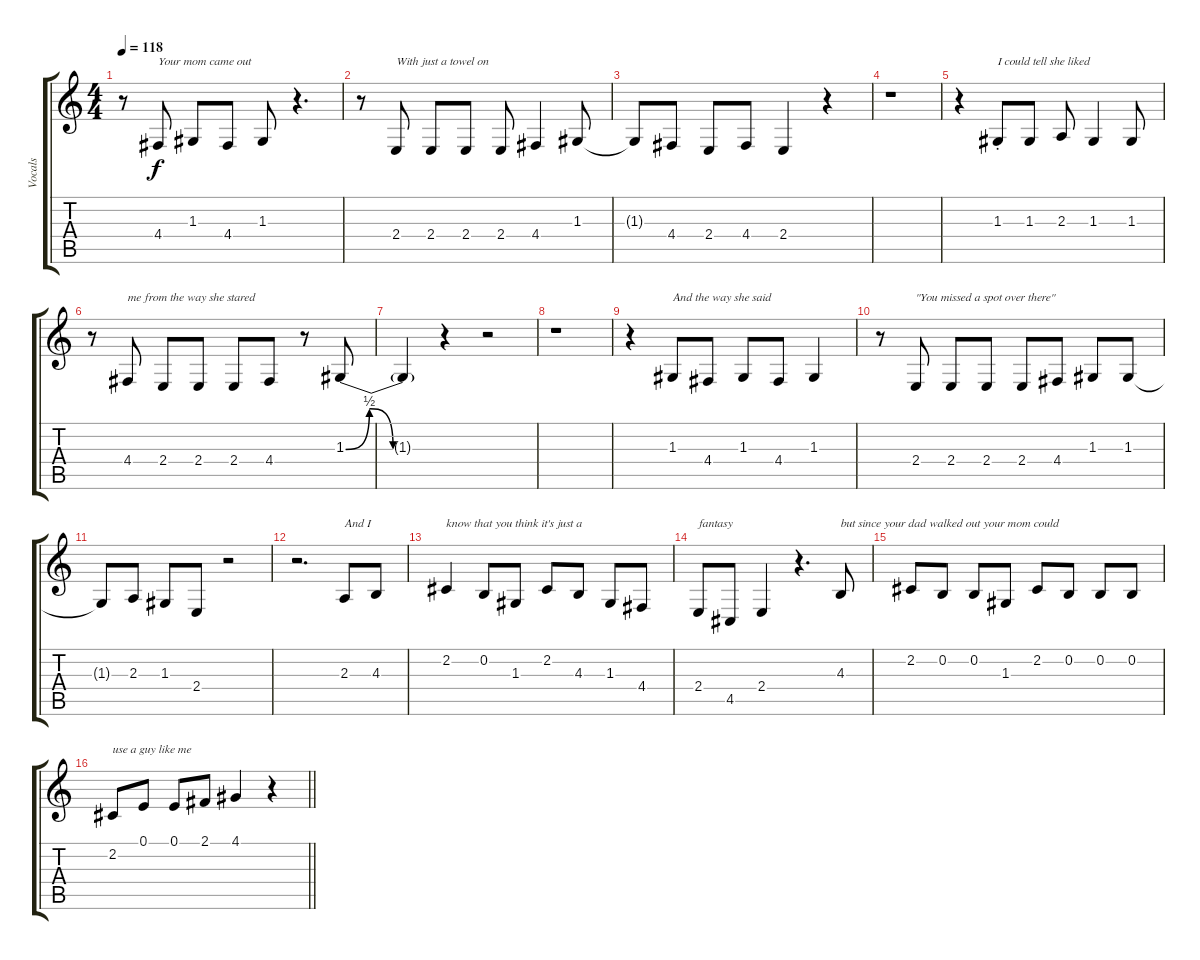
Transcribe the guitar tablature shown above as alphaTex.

\track ("Vocals" "Vocals") {instrument tenorsax}
\staff {score tabs}
\tuning (E4 B3 G3 D3 A2 E2) {hide}
\ts (4 4)
\tempo 118
\clef g2
\ks c
r.8{dy f} 4.4.8{txt "Your mom came out"} 1.3.8 4.4.8 1.3.8 r.4{d} |
r.8 2.4.8{txt "With just a towel on"} 2.4.8 2.4.8 2.4.8 4.4.4 1.3.8 |
1.3{t}.8 4.4.8 2.4.8 4.4.8 2.4.4 r.4 |
r.1 |
r.4 1.3{st}.8{txt "I could tell she liked"} 1.3.8 2.3.8 1.3.4 1.3.8 |
r.8 4.4.8{txt "me from the way she stared"} 2.4.8 2.4.8 2.4.8 4.4.8 r.8 1.3{be (custom 0 0 15 2 30 0 45 0 60 0)}.8 |
1.3{t}.4 r.4 r.2 |
r.1 |
r.4 1.3.8{txt "And the way she said"} 4.4.8 1.3.8 4.4.8 1.3.4 |
r.8 2.4.8{txt "\"You missed a spot over there\""} 2.4.8 2.4.8 2.4.8 4.4.8 1.3.8 1.3.8 |
1.3{t}.8 2.3.8 1.3.8 2.4.8 r.2 |
r.2{d} 2.3.8{txt "And I"} 4.3.8 |
2.2.4{txt "know that you think it's just a"} 0.2.8 1.3.8 2.2.8 4.3.8 1.3.8 4.4.8 |
2.4.8{txt "fantasy"} 4.5.8 2.4.4 r.4{d} 4.3.8{txt "but since your dad walked out your mom could "} |
2.2.8 0.2.8 0.2.8 1.3.8 2.2.8 0.2.8 0.2.8 0.2.8 |
\barLineRight lightlight
2.2.8{txt "use a guy like me"} 0.1.8 0.1.8 2.1.8 4.1.4 r.4
